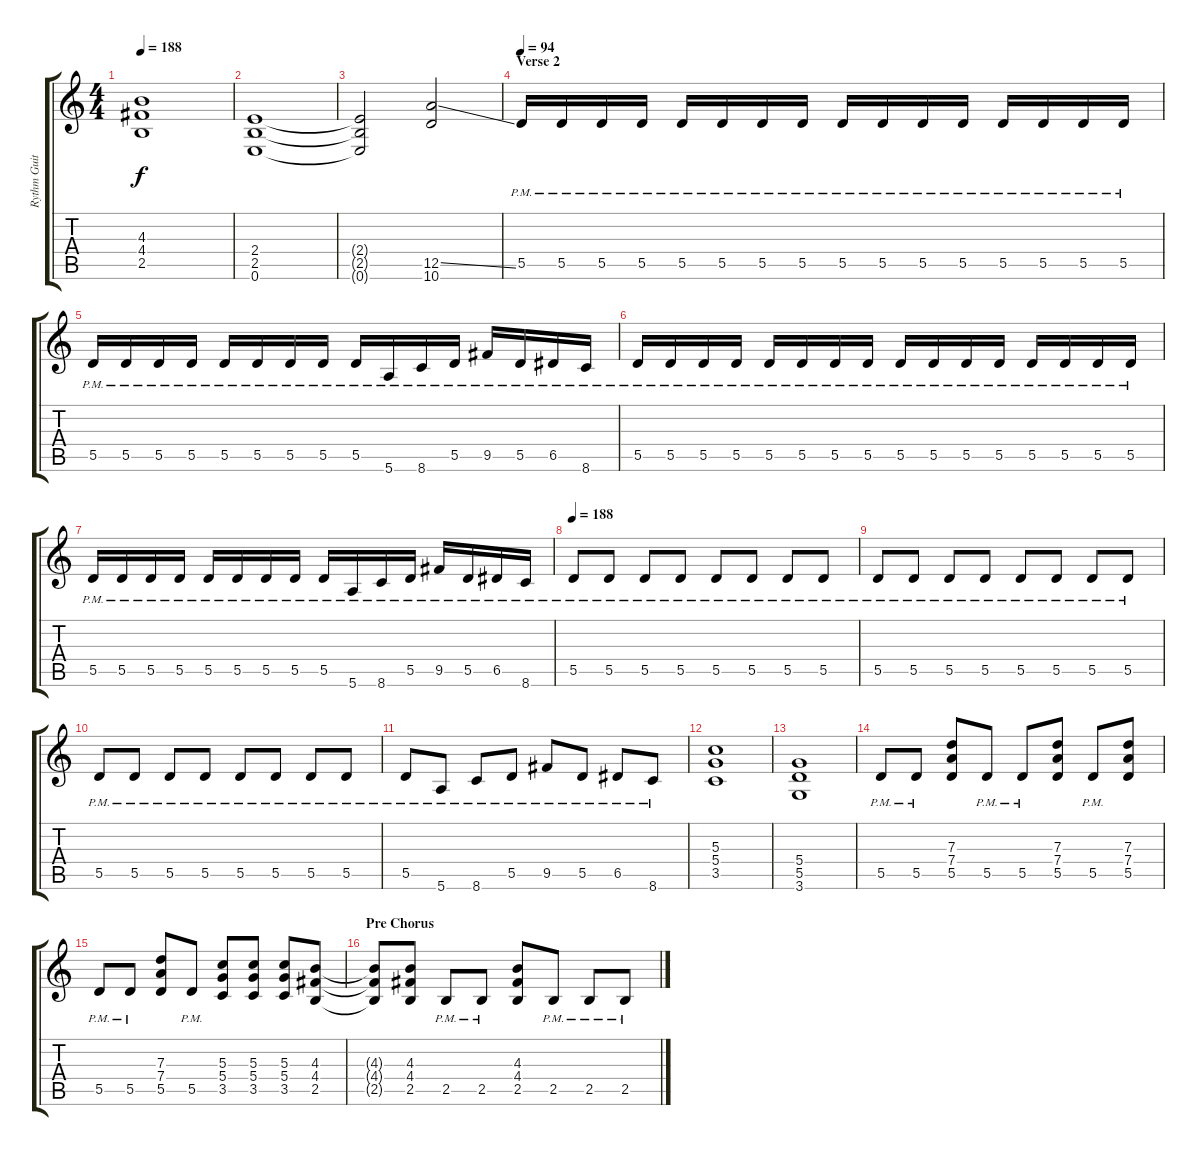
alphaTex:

\track ("Rythm Guitar 2" "Rythm Guit") {instrument distortionguitar}
\staff {score tabs}
\tuning (E4 B3 G3 D3 A2 E2) {hide}
\ts (4 4)
\tempo 188
\clef g2
\ks c
(4.3 4.4 2.5).1{dy f} |
(2.4 2.5 0.6).1 |
(2.4{t} 2.5{t} 0.6{t}).2 (12.5{ss} 10.6).2 |
\section ("" "Verse 2")
\tempo 94
5.5{pm}.16 5.5{pm}.16 5.5{pm}.16 5.5{pm}.16 5.5{pm}.16 5.5{pm}.16 5.5{pm}.16 5.5{pm}.16 5.5{pm}.16 5.5{pm}.16 5.5{pm}.16 5.5{pm}.16 5.5{pm}.16 5.5{pm}.16 5.5{pm}.16 5.5{pm}.16 |
5.5{pm}.16 5.5{pm}.16 5.5{pm}.16 5.5{pm}.16 5.5{pm}.16 5.5{pm}.16 5.5{pm}.16 5.5{pm}.16 5.5{pm}.16 5.6{pm}.16 8.6{pm}.16 5.5{pm}.16 9.5{pm}.16 5.5{pm}.16 6.5{pm}.16 8.6{pm}.16 |
5.5{pm}.16 5.5{pm}.16 5.5{pm}.16 5.5{pm}.16 5.5{pm}.16 5.5{pm}.16 5.5{pm}.16 5.5{pm}.16 5.5{pm}.16 5.5{pm}.16 5.5{pm}.16 5.5{pm}.16 5.5{pm}.16 5.5{pm}.16 5.5{pm}.16 5.5{pm}.16 |
5.5{pm}.16 5.5{pm}.16 5.5{pm}.16 5.5{pm}.16 5.5{pm}.16 5.5{pm}.16 5.5{pm}.16 5.5{pm}.16 5.5{pm}.16 5.6{pm}.16 8.6{pm}.16 5.5{pm}.16 9.5{pm}.16 5.5{pm}.16 6.5{pm}.16 8.6{pm}.16 |
\tempo 188
5.5{pm}.8 5.5{pm}.8 5.5{pm}.8 5.5{pm}.8 5.5{pm}.8 5.5{pm}.8 5.5{pm}.8 5.5{pm}.8 |
5.5{pm}.8 5.5{pm}.8 5.5{pm}.8 5.5{pm}.8 5.5{pm}.8 5.5{pm}.8 5.5{pm}.8 5.5{pm}.8 |
5.5{pm}.8 5.5{pm}.8 5.5{pm}.8 5.5{pm}.8 5.5{pm}.8 5.5{pm}.8 5.5{pm}.8 5.5{pm}.8 |
5.5{pm}.8 5.6{pm}.8 8.6{pm}.8 5.5{pm}.8 9.5{pm}.8 5.5{pm}.8 6.5{pm}.8 8.6{pm}.8 |
(5.3 5.4 3.5).1 |
(5.4 5.5 3.6).1 |
5.5{pm}.8 5.5{pm}.8 (7.3 7.4 5.5).8 5.5{pm}.8 5.5{pm}.8 (7.3 7.4 5.5).8 5.5{pm}.8 (7.3 7.4 5.5).8 |
5.5{pm}.8 5.5{pm}.8 (7.3 7.4 5.5).8 5.5{pm}.8 (5.3 5.4 3.5).8 (5.3 5.4 3.5).8 (5.3 5.4 3.5).8 (4.3 4.4 2.5).8 |
\section ("" "Pre Chorus")
(4.3{t} 4.4{t} 2.5{t}).8 (4.3 4.4 2.5).8 2.5{pm}.8 2.5{pm}.8 (4.3 4.4 2.5).8 2.5{pm}.8 2.5{pm}.8 2.5{pm}.8
